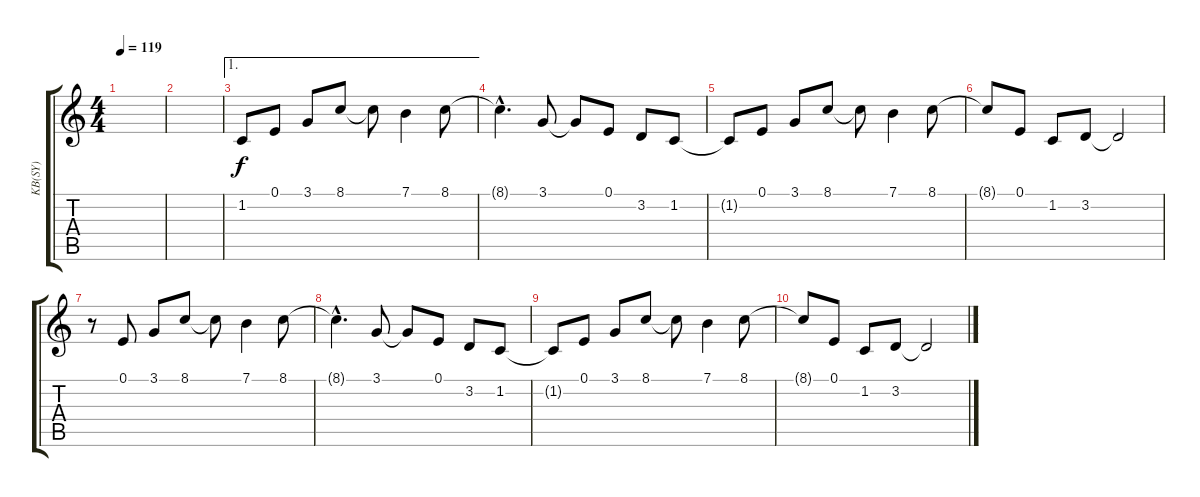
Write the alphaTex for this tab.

\track ("KB(SY)" "KB(SY)") {instrument lead1square}
\staff {score tabs}
\tuning (E4 B3 G3 D3 A2 E2) {hide}
\ts (4 4)
\tempo 119
\clef g2
\ks c
|
|
\ae 1
1.2.8 0.1.8 3.1.8 8.1.8 8.1{t}.8 7.1.4 8.1.8 |
8.1{hac t}.4{d} 3.1.8 3.1{t}.8 0.1.8 3.2.8 1.2.8 |
1.2{t}.8 0.1.8 3.1.8 8.1.8 8.1{t}.8 7.1.4 8.1.8 |
8.1{t}.8 0.1.8 1.2.8 3.2.8 3.2{t}.2 |
r.8 0.1.8 3.1.8 8.1.8 8.1{t}.8 7.1.4 8.1.8 |
8.1{hac t}.4{d} 3.1.8 3.1{t}.8 0.1.8 3.2.8 1.2.8 |
1.2{t}.8 0.1.8 3.1.8 8.1.8 8.1{t}.8 7.1.4 8.1.8 |
8.1{t}.8 0.1.8 1.2.8 3.2.8 3.2{t}.2
